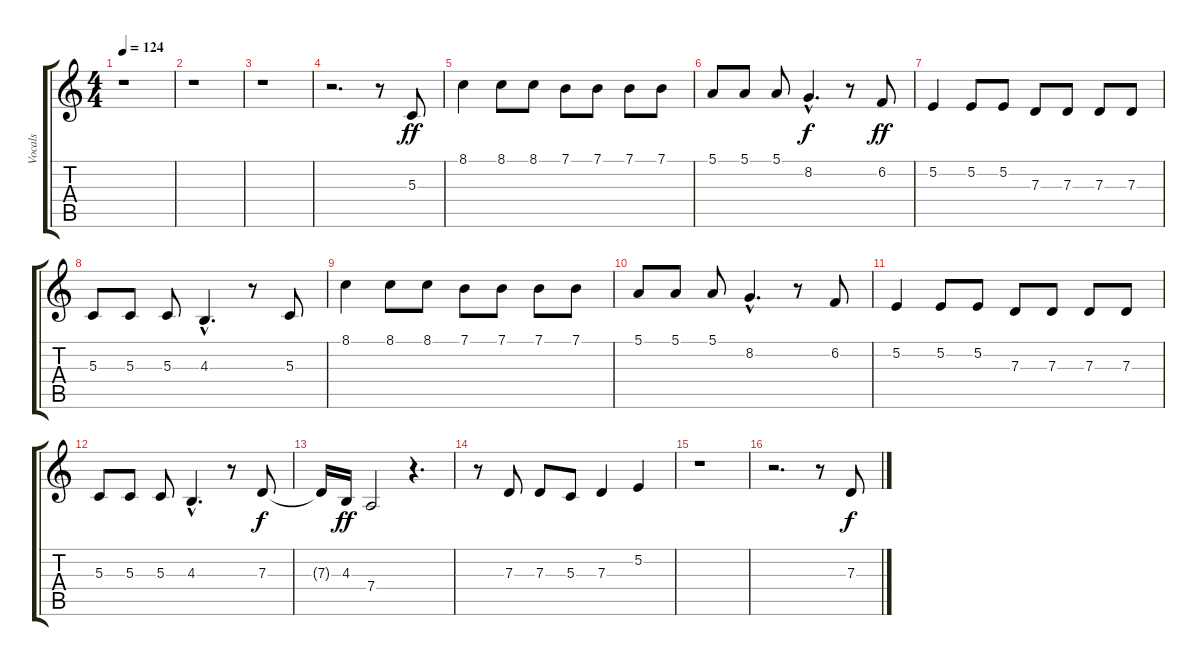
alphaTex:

\track ("Vocals" "Vocals") {instrument oboe}
\staff {score tabs}
\tuning (E4 B3 G3 D3 A2 E2) {hide}
\ts (4 4)
\tempo 124
\clef g2
\ks c
r.1{dy ff instrument oboe} |
r.1 |
r.1 |
r.2{d} r.8 5.3.8 |
8.1.4 8.1.8 8.1.8 7.1.8 7.1.8 7.1.8 7.1.8 |
5.1.8 5.1.8 5.1.8 8.2{hac}.4{d dy f} r.8 6.2.8{dy ff} |
5.2.4 5.2.8 5.2.8 7.3.8 7.3.8 7.3.8 7.3.8 |
5.3.8 5.3.8 5.3.8 4.3{hac}.4{d} r.8 5.3.8 |
8.1.4 8.1.8 8.1.8 7.1.8 7.1.8 7.1.8 7.1.8 |
5.1.8 5.1.8 5.1.8 8.2{hac}.4{d} r.8 6.2.8 |
5.2.4 5.2.8 5.2.8 7.3.8 7.3.8 7.3.8 7.3.8 |
5.3.8 5.3.8 5.3.8 4.3{hac}.4{d} r.8 7.3.8{dy f} |
7.3{t}.16 4.3.16{dy ff} 7.4.2 r.4{d} |
r.8 7.3.8 7.3.8 5.3.8 7.3.4 5.2.4 |
r.1 |
r.2{d} r.8 7.3.8{dy f}
